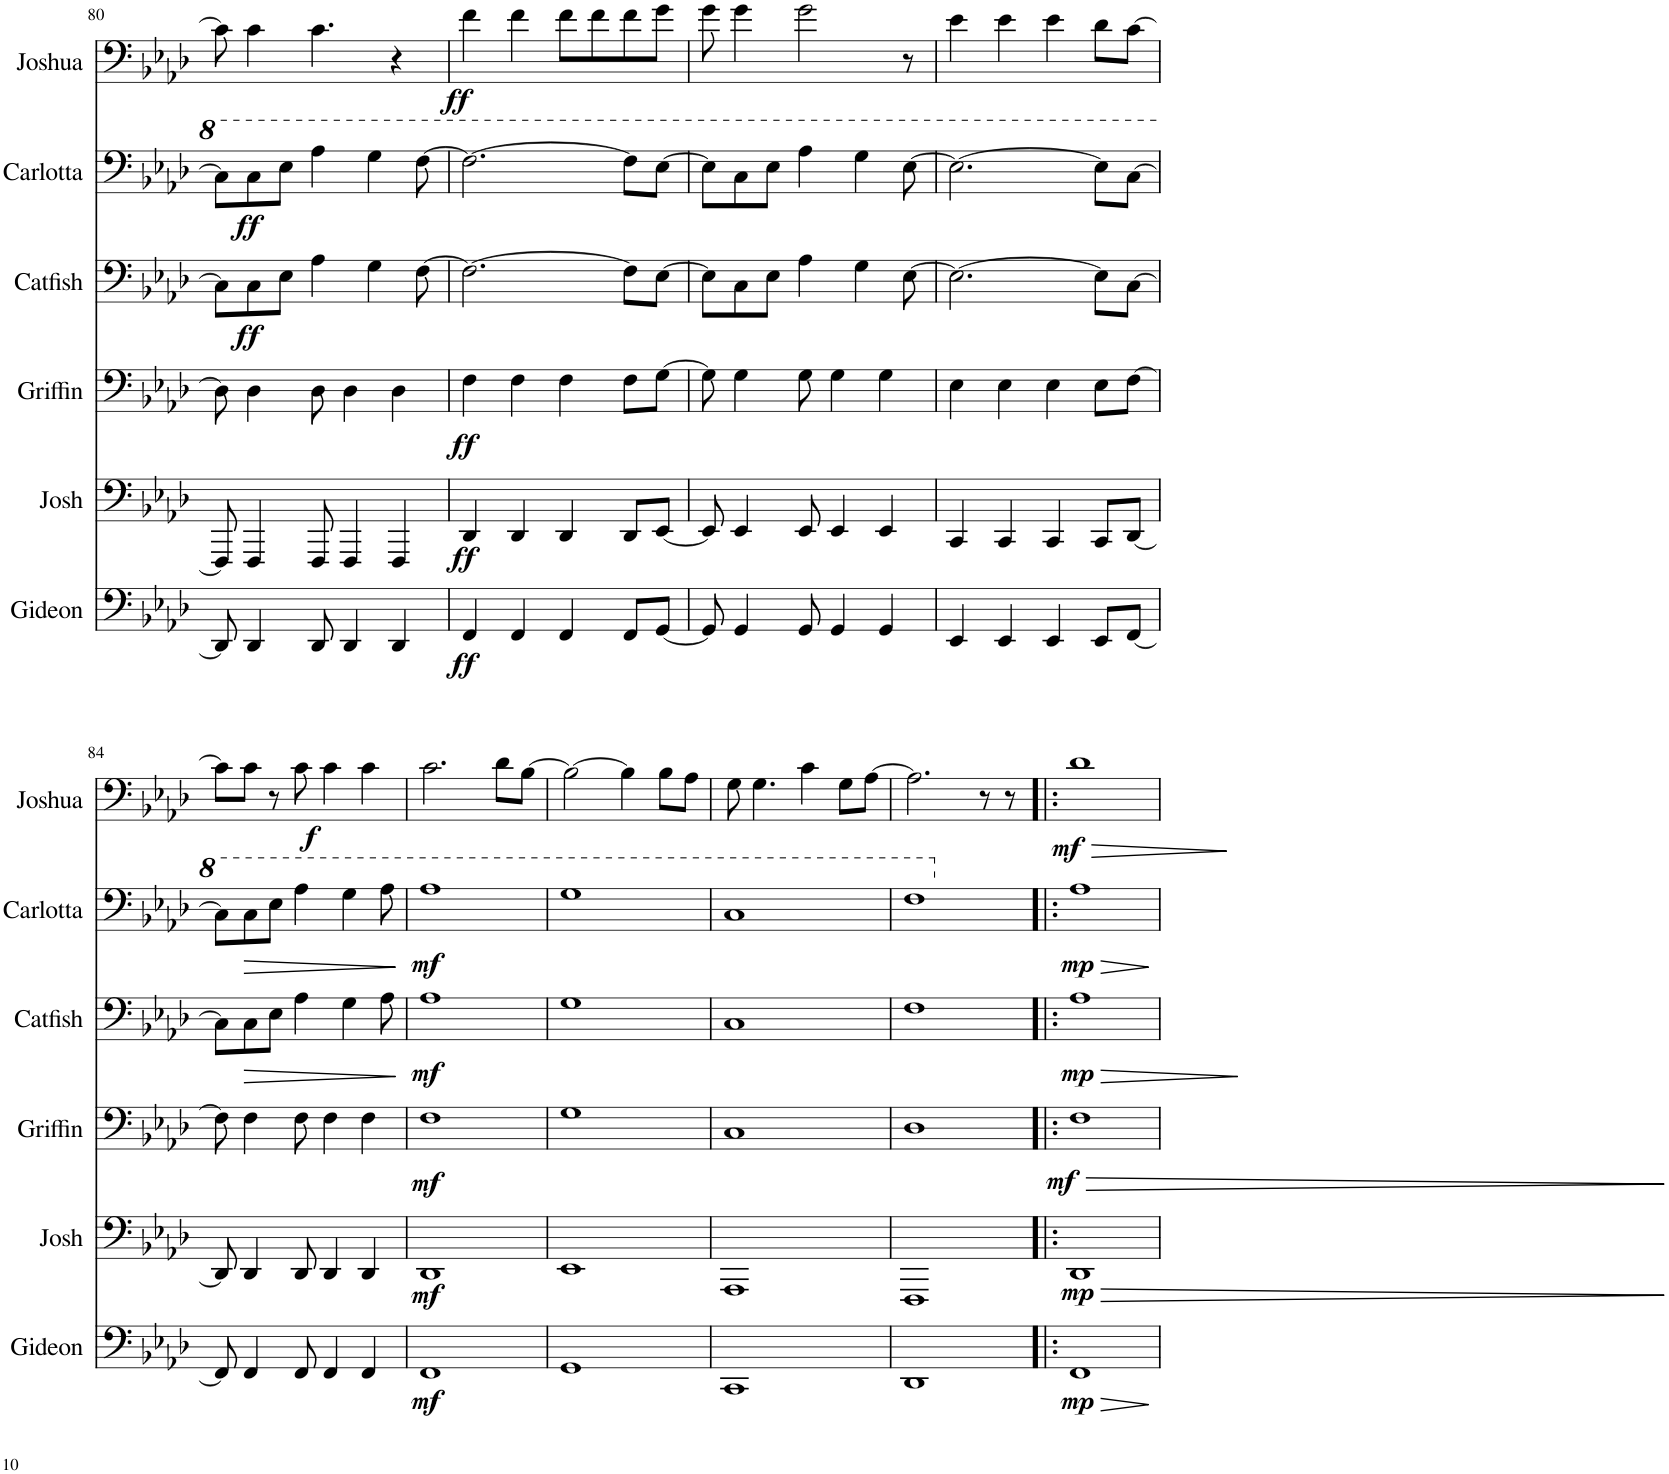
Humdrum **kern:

**kern	**dynam	**kern	**dynam	**kern	**dynam	**kern	**dynam	**kern	**dynam	**kern	**dynam
*part6	*part6	*part5	*part5	*part4	*part4	*part3	*part3	*part2	*part2	*part1	*part1
*staff6	*staff6	*staff5	*staff5	*staff4	*staff4	*staff3	*staff3	*staff2	*staff2	*staff1	*staff1
*I"Gideon	*	*I"Josh	*	*I"Griffin	*	*I"Catfish	*	*I"Carlotta	*	*I"Joshua	*
*I'Gideon	*	*I'Josh	*	*I'Griffin	*	*I'Catfish	*	*I'Carlotta	*	*I'Joshua	*
!!LO:PB:g=z
*clefF4	*	*clefF4	*	*clefF4	*	*clefF4	*	*clefF4	*	*clefF4	*
*Trd-7c-12	*	*Trd-7c-12	*	*	*	*Trd4c7	*	*	*	*	*
*k[b-e-a-d-]	*	*k[b-e-a-d-]	*	*k[b-e-a-d-]	*	*k[b-e-a-d-]	*	*k[b-e-a-d-]	*	*k[b-e-a-d-]	*
*M4/4	*	*M4/4	*	*M4/4	*	*M4/4	*	*M4/4	*	*M4/4	*
=80	=80	=80	=80	=80	=80	=80	=80	=80	=80	=80	=80
8DD-/]	.	8FFF/]	.	8D-\]	.	8C\L]	.	8c\L]	.	8c\]	.
!	!	!	!	!	!	!	!LO:DY:b	!	!LO:DY:b	!	!
4DD-/	.	4FFF/	.	4D-\	.	8C\	ff	8c\	ff	4c\	.
.	.	.	.	.	.	8E-\J	.	8e-\J	.	.	.
8DD-/	.	8FFF/	.	8D-\	.	4A-\	.	4a-\	.	4.c\	.
4DD-/	.	4FFF/	.	4D-\	.	.	.	.	.	.	.
.	.	.	.	.	.	4G\	.	4g\	.	.	.
4DD-/	.	4FFF/	.	4D-\	.	.	.	.	.	4r	.
.	.	.	.	.	.	[8F\	.	[8f\	.	.	.
=81	=81	=81	=81	=81	=81	=81	=81	=81	=81	=81	=81
!	!LO:DY:b	!	!LO:DY:b	!	!LO:DY:b	!	!	!	!	!	!LO:DY:b
4FF/	ff	4DD-/	ff	4F\	ff	2.F\_	.	2.f\_	.	4f\	ff
4FF/	.	4DD-/	.	4F\	.	.	.	.	.	4f\	.
4FF/	.	4DD-/	.	4F\	.	.	.	.	.	8f\L	.
.	.	.	.	.	.	.	.	.	.	8f\	.
8FF/L	.	8DD-/L	.	8F\L	.	8F\L]	.	8f\L]	.	8f\	.
[8GG/J	.	[8EE-/J	.	[8G\J	.	[8E-\J	.	[8e-\J	.	8g\J	.
=82	=82	=82	=82	=82	=82	=82	=82	=82	=82	=82	=82
8GG/]	.	8EE-/]	.	8G\]	.	8E-\L]	.	8e-\L]	.	8g\	.
4GG/	.	4EE-/	.	4G\	.	8C\	.	8c\	.	4g\	.
.	.	.	.	.	.	8E-\J	.	8e-\J	.	.	.
8GG/	.	8EE-/	.	8G\	.	4A-\	.	4a-\	.	2g\	.
4GG/	.	4EE-/	.	4G\	.	.	.	.	.	.	.
.	.	.	.	.	.	4G\	.	4g\	.	.	.
4GG/	.	4EE-/	.	4G\	.	.	.	.	.	.	.
.	.	.	.	.	.	[8E-\	.	[8e-\	.	8r	.
=83	=83	=83	=83	=83	=83	=83	=83	=83	=83	=83	=83
4EE-/	.	4CC/	.	4E-\	.	2.E-\_	.	2.e-\_	.	4e-\	.
4EE-/	.	4CC/	.	4E-\	.	.	.	.	.	4e-\	.
4EE-/	.	4CC/	.	4E-\	.	.	.	.	.	4e-\	.
8EE-/L	.	8CC/L	.	8E-\L	.	8E-\L]	.	8e-\L]	.	8d-\L	.
[8FF/J	.	[8DD-/J	.	[8F\J	.	[8C\J	.	[8c\J	.	[8c\J	.
!!LO:LB:g=z
=84	=84	=84	=84	=84	=84	=84	=84	=84	=84	=84	=84
8FF/]	.	8DD-/]	.	8F\]	.	8C\L]	.	8c\L]	.	8c\L]	.
!	!	!	!	!	!	!	!LO:HP:b	!	!LO:HP:b	!	!
4FF/	.	4DD-/	.	4F\	.	8C\	>	8c\	>	8c\J	.
.	.	.	.	.	.	8E-\J	.	8e-\J	.	8r	.
!	!	!	!	!	!	!	!	!	!	!	!LO:DY:b
8FF/	.	8DD-/	.	8F\	.	4A-\	.	4a-\	.	8c\	f
4FF/	.	4DD-/	.	4F\	.	.	.	.	.	4c\	.
.	.	.	.	.	.	4G\	.	4g\	.	.	.
4FF/	.	4DD-/	.	4F\	.	.	.	.	.	4c\	.
.	.	.	.	.	.	8A-\	.	8a-\	.	.	.
.	.	.	.	.	.	.	]	.	]	.	.
=85	=85	=85	=85	=85	=85	=85	=85	=85	=85	=85	=85
!	!LO:DY:b	!	!LO:DY:b	!	!LO:DY:b	!	!LO:DY:b	!	!LO:DY:b	!	!
1FF	mf	1DD-	mf	1F	mf	1A-	mf	1a-	mf	2.c\	.
.	.	.	.	.	.	.	.	.	.	8d-\L	.
.	.	.	.	.	.	.	.	.	.	[8B-\J	.
=86	=86	=86	=86	=86	=86	=86	=86	=86	=86	=86	=86
1GG	.	1EE-	.	1G	.	1G	.	1g	.	2B-\_	.
.	.	.	.	.	.	.	.	.	.	4B-\]	.
.	.	.	.	.	.	.	.	.	.	8B-\L	.
.	.	.	.	.	.	.	.	.	.	8A-\J	.
=87	=87	=87	=87	=87	=87	=87	=87	=87	=87	=87	=87
1CC	.	1AAA-	.	1C	.	1C	.	1c	.	8G\	.
.	.	.	.	.	.	.	.	.	.	4.G\	.
.	.	.	.	.	.	.	.	.	.	4c\	.
.	.	.	.	.	.	.	.	.	.	8G\L	.
.	.	.	.	.	.	.	.	.	.	[8A-\J	.
=88	=88	=88	=88	=88	=88	=88	=88	=88	=88	=88	=88
1DD-	.	1FFF	.	1D-	.	1F	.	1f	.	2.A-\]	.
.	.	.	.	.	.	.	.	.	.	8r	.
.	.	.	.	.	.	.	.	.	.	8r	.
=89!|:	=89!|:	=89!|:	=89!|:	=89!|:	=89!|:	=89!|:	=89!|:	=89!|:	=89!|:	=89!|:	=89!|:
!	!LO:HP:b	!	!LO:HP:b	!	!LO:HP:b	!	!LO:HP:b	!	!LO:HP:b	!	!LO:HP:b
!	!LO:DY:n=1:b	!	!LO:DY:n=1:b	!	!LO:DY:n=1:b	!	!LO:DY:n=1:b	!	!LO:DY:n=1:b	!	!LO:DY:n=1:b
1FF	> mp	1DD-	> mp	1F	> mf	1A-	> mp	1A-	> mp	1d-	> mf
.	]	.	]	.	]	.	]	.	]	.	]
=	=	=	=	=	=	=	=	=	=	=	=
*-	*-	*-	*-	*-	*-	*-	*-	*-	*-	*-	*-
